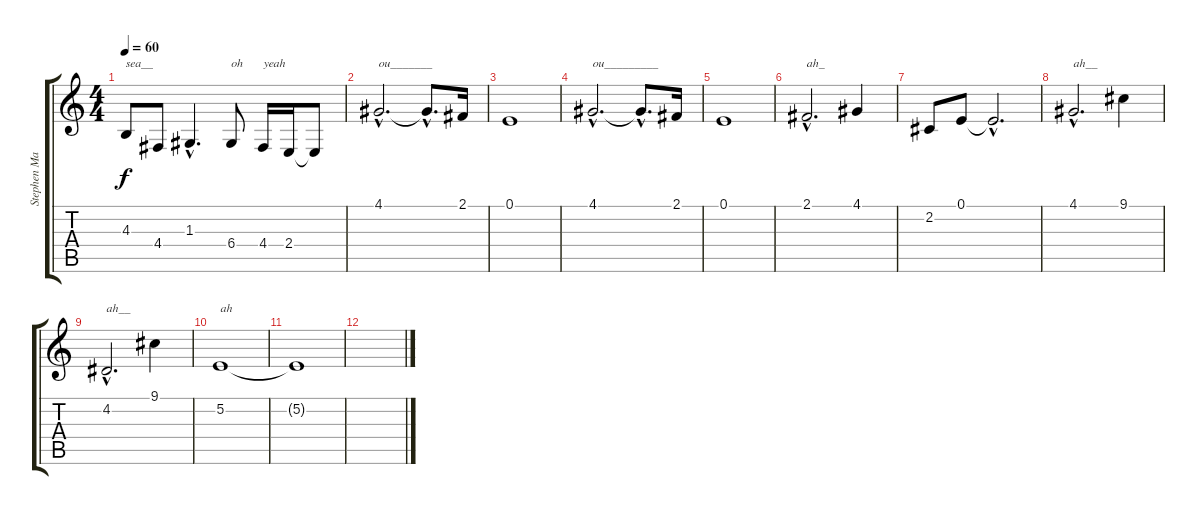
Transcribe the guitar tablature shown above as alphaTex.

\track ("Stephen Malkmus" "Stephen Ma") {instrument clavinet}
\staff {score tabs}
\tuning (E4 B3 G3 D3 A2 E2) {hide}
\ts (4 4)
\tempo 60
\clef g2
\ks c
4.3.8{txt "sea__" dy f} 4.4.8 1.3{hac}.4{d} 6.4.8{txt "oh"} 4.4.16{txt "yeah"} 2.4.16 2.4{t}.8 |
\section ("" "")
4.1{hac}.2{d txt "ou_______" volume 10 instrument choiraahs} 4.1{hac t}.8{d} 2.1.16 |
0.1.1 |
4.1{hac}.2{d txt "ou_________"} 4.1{hac t}.8{d} 2.1.16 |
0.1.1 |
2.1{hac}.2{d txt "ah_"} 4.1.4 |
2.2.8 0.1.8 0.1{hac t}.2{d} |
4.1{hac}.2{d txt "ah__"} 9.1.4 |
4.2{hac}.2{d txt "ah__"} 9.1.4 |
5.2.1{txt "ah"} |
5.2{t}.1 |
\section ("" "")
